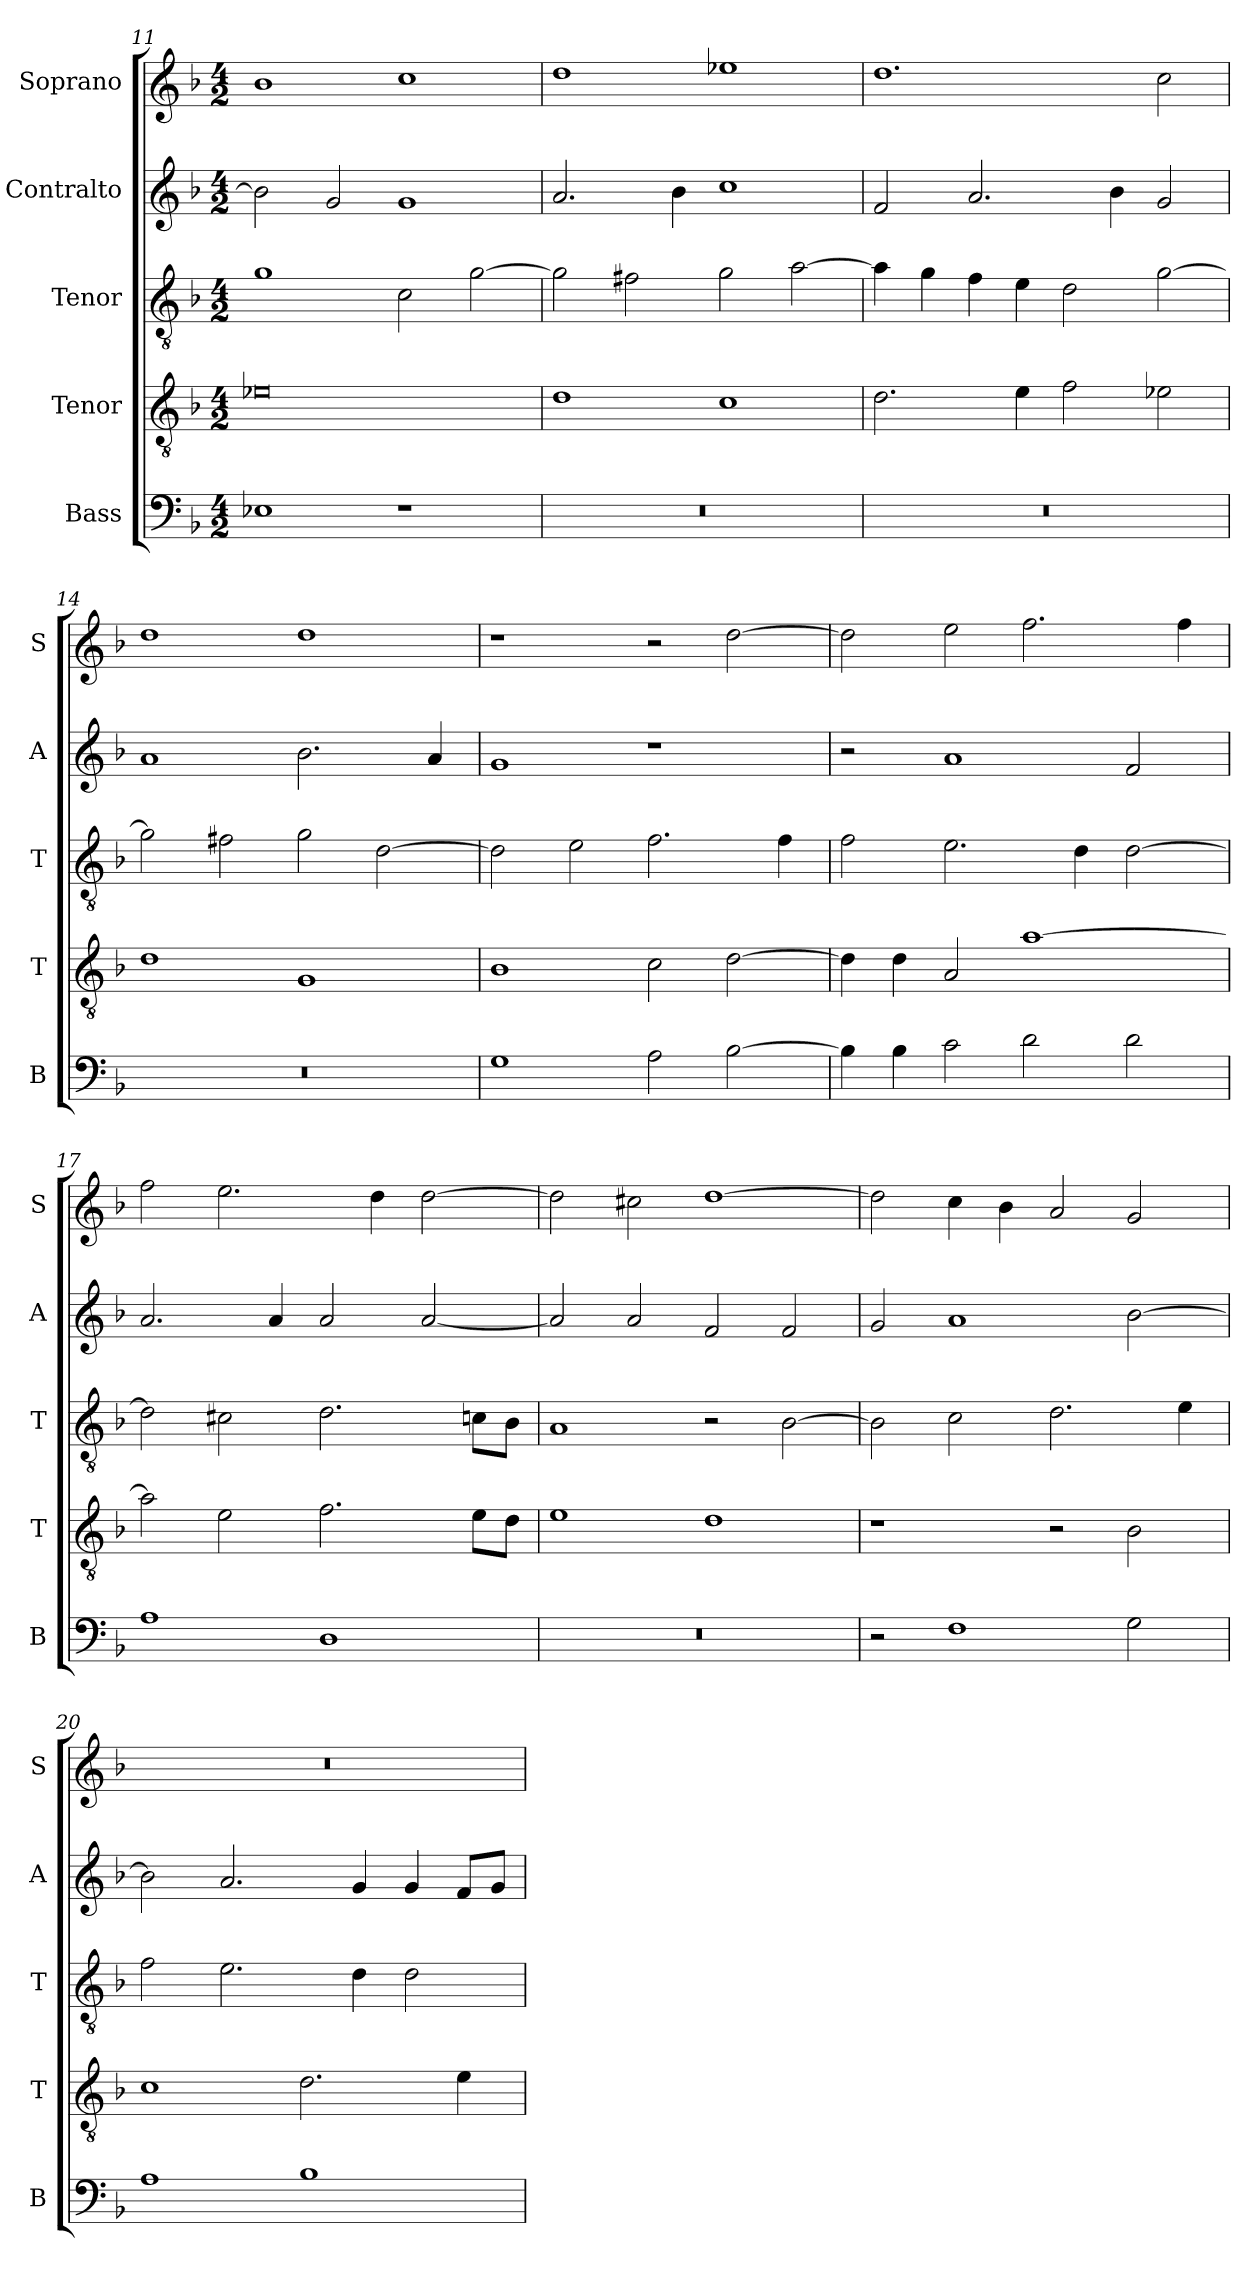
**kern	**kern	**kern	**kern	**kern
*part5	*part4	*part3	*part2	*part1
*staff5	*staff4	*staff3	*staff2	*staff1
*I"Bass	*I"Tenor	*I"Tenor	*I"Contralto	*I"Soprano
*I'B	*I'T	*I'T	*I'A	*I'S
*clefF4	*clefGv2	*clefGv2	*clefG2	*clefG2
*k[b-]	*k[b-]	*k[b-]	*k[b-]	*k[b-]
*G:dor	*G:dor	*G:dor	*G:dor	*G:dor
*M4/2	*M4/2	*M4/2	*M4/2	*M4/2
=11	=11	=11	=11	=11
1E-X	0e-X	1g	2b-]	1b-
.	.	.	2g	.
1r	.	2c	1g	1cc
.	.	[2g	.	.
=12	=12	=12	=12	=12
0r	1d	2g]	2.a	1dd
.	.	2f#X	.	.
.	.	.	4b-	.
.	1c	2g	1cc	1ee-X
.	.	[2a	.	.
=13	=13	=13	=13	=13
0r	2.d	4a]	2f	1.dd
.	.	4g	.	.
.	.	4f	2.a	.
.	4e	4e	.	.
.	2f	2d	.	.
.	.	.	4b-	.
.	2e-X	[2g	2g	2cc
=14	=14	=14	=14	=14
0r	1d	2g]	1a	1dd
.	.	2f#X	.	.
.	1G	2g	2.b-	1dd
.	.	[2d	.	.
.	.	.	4a	.
=15	=15	=15	=15	=15
1G	1B-	2d]	1g	1r
.	.	2e	.	.
2A	2c	2.f	1r	2r
[2B-	[2d	.	.	[2dd
.	.	4f	.	.
=16	=16	=16	=16	=16
4B-]	4d]	2f	2r	2dd]
4B-	4d	.	.	.
2c	2A	2.e	1a	2ee
2d	[1a	.	.	2.ff
.	.	4d	.	.
2d	.	[2d	2f	.
.	.	.	.	4ff
=17	=17	=17	=17	=17
1A	2a]	2d]	2.a	2ff
.	2e	2c#X	.	2.ee
.	.	.	4a	.
1D	2.f	2.d	2a	.
.	.	.	.	4dd
.	.	.	[2a	[2dd
.	8e\L	8cn\L	.	.
.	8d\J	8B-\J	.	.
=18	=18	=18	=18	=18
0r	1e	1A	2a]	2dd]
.	.	.	2a	2cc#X
.	1d	2r	2f	[1dd
.	.	[2B-	2f	.
=19	=19	=19	=19	=19
2r	1r	2B-]	2g	2dd]
1F	.	2c	1a	4cc
.	.	.	.	4b-
.	2r	2.d	.	2a
2G	2B-	.	[2b-	2g
.	.	4e	.	.
=20	=20	=20	=20	=20
1A	1c	2f	2b-]	0r
.	.	2.e	2.a	.
1B-	2.d	.	.	.
.	.	4d	4g	.
.	.	2d	4g	.
.	4e	.	8f/L	.
.	.	.	8g/J	.
=	=	=	=	=
*-	*-	*-	*-	*-
